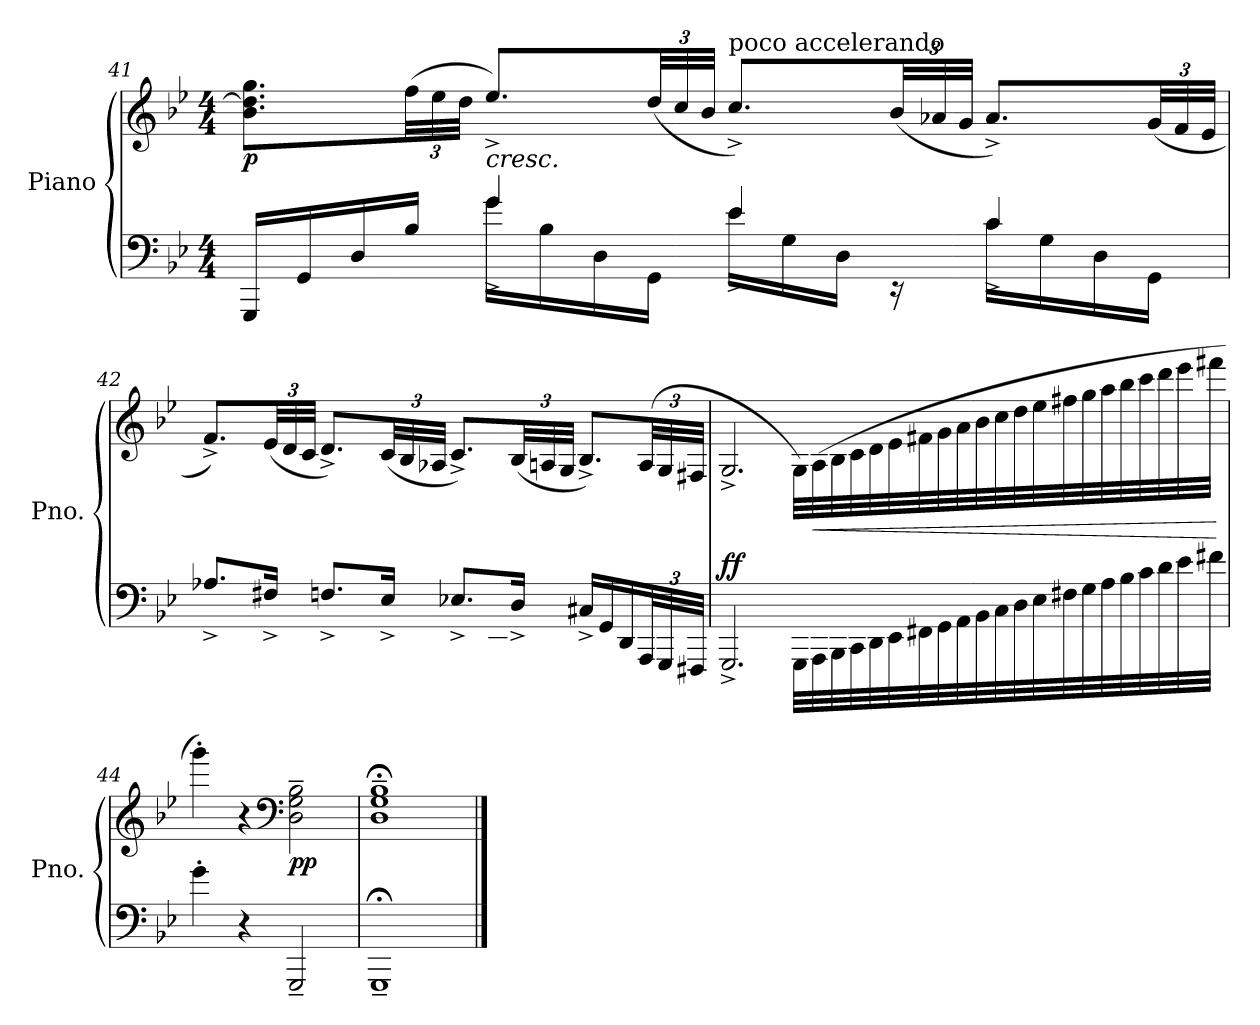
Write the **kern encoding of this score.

**kern	**kern	**dynam
*part1	*part1	*part1
*staff2	*staff1	*staff1/2
*I"Piano	*	*
*I'Pno.	*	*
*clefF4	*clefG2	*
*k[b-e-]	*k[b-e-]	*
*M4/4	*M4/4	*
=41	=41	=41
*^	*	*
!	!	!	!LO:DY:b
16GGG/LL	4ryy	8.b-\ 8.dd\] 8.gg\L	p
16GG/	.	.	.
16D/	.	.	.
*	*	*Xbrackettup	*
16B-/JJ	.	(>48ff\LL	.
.	.	48ee-\	.
.	.	48dd\JJJ	.
!	!	!LO:TX:b:i:t=cresc.	!
16g\LL	4g^/	8.ee-^/L)	.
16B-\	.	.	.
16D\	.	.	.
16GG\JJ	.	(<48dd/LL	.
.	.	48cc/	.
.	.	48b-/JJJ	.
!	!	!LO:TX:a:t=poco accelerando	!
16e-\LL	4e-^/	8.cc^/L)	.
16G\	.	.	.
16D\JJ	.	.	.
16rEE	.	(<48b-/LL	.
.	.	48a-X/	.
.	.	48g/JJJ	.
16c\LL	4c^/	8.a-^/L)	.
16G\	.	.	.
16D\	.	.	.
16GG\JJ	.	(<48g/LL	.
.	.	48f/	.
.	.	48e-/JJJ	.
!!LO:PB:g=z
=42	=42	=42	=42
16F\LLyy	8.A-X^/L	8.f^/L)	.
16D\	.	.	.
16GG\	.	.	.
16F#X\JJ	16F#^/Jk	(<48e-/LL	.
.	.	48d/	.
.	.	48c/JJJ	.
16D\LLyy	8.Fn^/L	8.d^/L)	.
16D\	.	.	.
16GG\	.	.	.
16En\JJ	16E^/Jk	(<48c/LL	.
.	.	48B-/	.
.	.	48A-X/JJJ	.
16C\LLyy	8.E-X^/L	8.c^/L)	.
16GG\	.	.	.
16DD\	.	.	.
16D\JJ	16D^/Jk	(<48B-/LL	.
.	.	48An/	.
.	.	48G/JJJ	.
16C#X^/LL	4ryy	8.B-^/L)	.
16GG/	.	.	.
16DD/	.	.	.
*Xbrackettup	*	*	*
48AAA/L	.	(<48A/LL	.
48GGG/	.	48G/	.
48FFF#X/JJJ	.	48F#X/JJJ	.
!!LO:LB:g=z
=43	=43	=43	=43
*	*	*^	*
!	!	!	!	!LO:DY:a=2
4ryy	2.GGG^/	4ryy	(<2.G^/	ff
16.ryy	.	16.ryy	.	.
32GGG\LLL)	.	(32G\LLL)	.	.
!	!	!	!	!LO:HP:b
32AAA!\	.	(>32A!\	.	<
32BBB-!\	.	32B-!\	.	.
32CC!\	.	32c!\	.	.
32DD!\	.	32d!\	.	.
32EE-!\	.	32e-!\	.	.
32FF#X!\	.	32f#X!\	.	.
32GG!\	.	32g!\	.	.
32AA!\	.	32a!\	.	.
32BB-!\	.	32b-!\	.	.
32C!\	.	32cc!\	.	.
32D!\	.	32dd!\	.	.
32E-!\	.	32ee-!\	.	.
32F#X!\	4rBByy	32ff#X!\	4rgyy	.
32G!\	.	32gg!\	.	.
32A!\	.	32aa!\	.	.
32B-!\	.	32bb-!\	.	.
32c!\	.	32ccc!\	.	.
32d!\	.	32ddd!\	.	.
32e-!\	.	32eee-!\	.	.
32f#X!\JJJ	.	32fff#X!\JJJ	.	.
*v	*v	*	*	*
*	*v	*v	*
.	.	[
=44	=44	=44
!	!	!LO:DY:b
4g'\	4ggg'\)	other-dynamics
4r	4r	.
*	*clefF4	*
!	!	!LO:DY:b
2GGG~/	2D\~ 2G\~ 2B-\~	pp
=45	=45	=45
1GGG;<~	1D;<~ 1G;<~ 1B-;<~	.
==	==	==
*-	*-	*-
